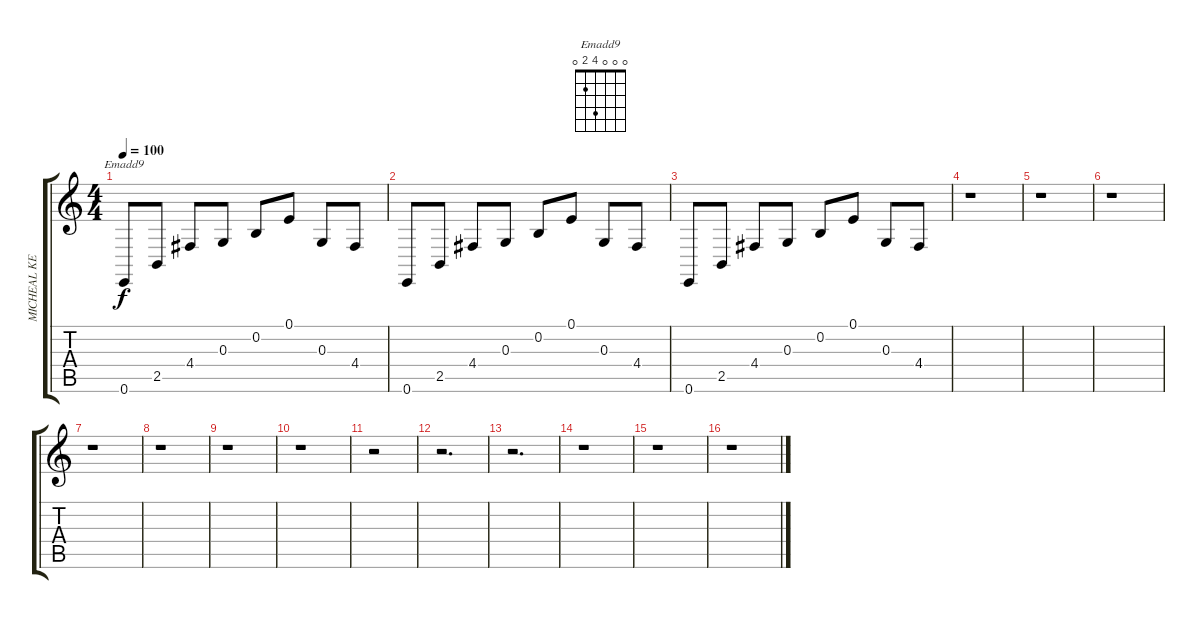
\track ("MICHEAL KENNEALY" "MICHEAL KE") {instrument sitar}
\staff {score tabs}
\tuning (E4 B3 G3 D3 A2 E2) {hide}
\chord ("Emadd9" 0 0 0 4 2 0)
\ts (4 4)
\tempo 100
\clef g2
\ks c
0.6.8{ch "Emadd9" dy f} 2.5.8 4.4.8 0.3.8 0.2.8 0.1.8 0.3.8 4.4.8 |
0.6.8 2.5.8 4.4.8 0.3.8 0.2.8 0.1.8 0.3.8 4.4.8 |
0.6.8 2.5.8 4.4.8 0.3.8 0.2.8 0.1.8 0.3.8 4.4.8 |
r.1 |
r.1 |
r.1 |
r.1 |
r.1 |
r.1 |
r.1 |
r.2 |
r.2{d} |
r.2{d} |
r.1 |
r.1 |
r.1
